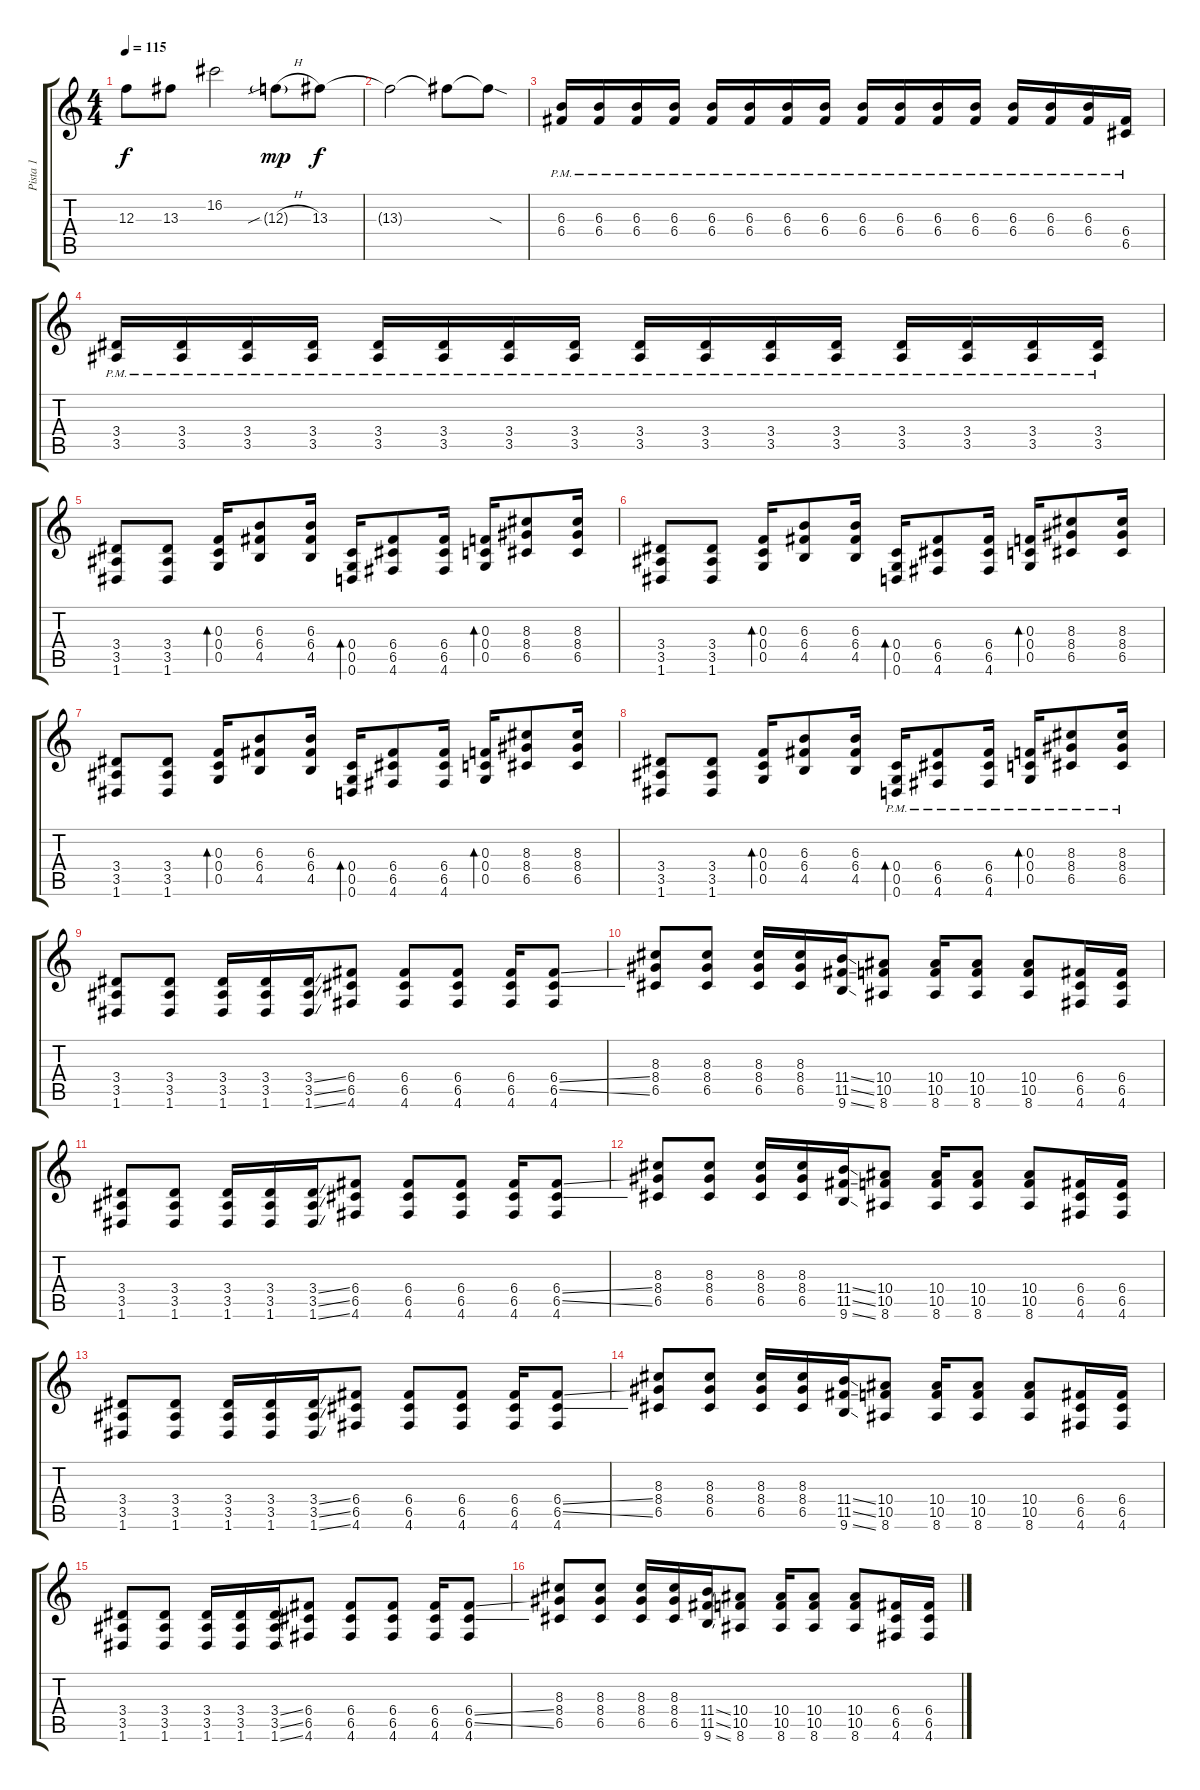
\track ("Pista 1" "Pista 1") {instrument overdrivenguitar}
\staff {score tabs}
\tuning (D4 A3 F3 C3 G2 D2) {hide}
\ts (4 4)
\tempo 115
\clef g2
\ks c
12.3.8{dy f} 13.3.8 16.2.2 12.3{sib h g}.8{dy mp} 13.3.8{dy f} |
13.3{t}.2 13.3{t}.8 13.3{sod t}.8 |
(6.3{pm} 6.4{pm}).16 (6.3{pm} 6.4{pm}).16 (6.3{pm} 6.4{pm}).16 (6.3{pm} 6.4{pm}).16 (6.3{pm} 6.4{pm}).16 (6.3{pm} 6.4{pm}).16 (6.3{pm} 6.4{pm}).16 (6.3{pm} 6.4{pm}).16 (6.3{pm} 6.4{pm}).16 (6.3{pm} 6.4{pm}).16 (6.3{pm} 6.4{pm}).16 (6.3{pm} 6.4{pm}).16 (6.3{pm} 6.4{pm}).16 (6.3{pm} 6.4{pm}).16 (6.3{pm} 6.4{pm}).16 (6.4{pm} 6.5{pm}).16 |
(3.4{pm} 3.5{pm}).16 (3.4{pm} 3.5{pm}).16 (3.4{pm} 3.5{pm}).16 (3.4{pm} 3.5{pm}).16 (3.4{pm} 3.5{pm}).16 (3.4{pm} 3.5{pm}).16 (3.4{pm} 3.5{pm}).16 (3.4{pm} 3.5{pm}).16 (3.4{pm} 3.5{pm}).16 (3.4{pm} 3.5{pm}).16 (3.4{pm} 3.5{pm}).16 (3.4{pm} 3.5{pm}).16 (3.4{pm} 3.5{pm}).16 (3.4{pm} 3.5{pm}).16 (3.4{pm} 3.5{pm}).16 (3.4{pm} 3.5{pm}).16 |
(3.4 3.5 1.6).8 (3.4 3.5 1.6).8 (0.3 0.4 0.5).16{bd 120} (6.3 6.4 4.5).8 (6.3 6.4 4.5).16 (0.4 0.5 0.6).16{bd 120} (6.4 6.5 4.6).8 (6.4 6.5 4.6).16 (0.3 0.4 0.5).16{bd 120} (8.3 8.4 6.5).8 (8.3 8.4 6.5).16 |
(3.4 3.5 1.6).8 (3.4 3.5 1.6).8 (0.3 0.4 0.5).16{bd 120} (6.3 6.4 4.5).8 (6.3 6.4 4.5).16 (0.4 0.5 0.6).16{bd 120} (6.4 6.5 4.6).8 (6.4 6.5 4.6).16 (0.3 0.4 0.5).16{bd 120} (8.3 8.4 6.5).8 (8.3 8.4 6.5).16 |
(3.4 3.5 1.6).8 (3.4 3.5 1.6).8 (0.3 0.4 0.5).16{bd 120} (6.3 6.4 4.5).8 (6.3 6.4 4.5).16 (0.4 0.5 0.6).16{bd 120} (6.4 6.5 4.6).8 (6.4 6.5 4.6).16 (0.3 0.4 0.5).16{bd 120} (8.3 8.4 6.5).8 (8.3 8.4 6.5).16 |
(3.4 3.5 1.6).8 (3.4 3.5 1.6).8 (0.3 0.4 0.5).16{bd 120} (6.3 6.4 4.5).8 (6.3 6.4 4.5).16 (0.4{pm} 0.5{pm} 0.6{pm}).16{bd 120} (6.4{pm} 6.5{pm} 4.6{pm}).8 (6.4{pm} 6.5{pm} 4.6{pm}).16 (0.3{pm} 0.4{pm} 0.5{pm}).16{bd 120} (8.3{pm} 8.4{pm} 6.5{pm}).8 (8.3{pm} 8.4{pm} 6.5{pm}).16 |
(3.4 3.5 1.6).8 (3.4 3.5 1.6).8 (3.4 3.5 1.6).16 (3.4 3.5 1.6).16 (3.4{ss} 3.5{ss} 1.6{ss}).16 (6.4 6.5 4.6).8 (6.4 6.5 4.6).8 (6.4 6.5 4.6).8 (6.4 6.5 4.6).16 (6.4{ss} 6.5{ss} 4.6).8 |
(8.3 8.4 6.5).8 (8.3 8.4 6.5).8 (8.3 8.4 6.5).16 (8.3 8.4 6.5).16 (11.4{ss} 11.5{ss} 9.6{ss}).16 (10.4 10.5 8.6).8 (10.4 10.5 8.6).16 (10.4 10.5 8.6).8 (10.4 10.5 8.6).8 (6.4 6.5 4.6).16 (6.4 6.5 4.6).16 |
(3.4 3.5 1.6).8 (3.4 3.5 1.6).8 (3.4 3.5 1.6).16 (3.4 3.5 1.6).16 (3.4{ss} 3.5{ss} 1.6{ss}).16 (6.4 6.5 4.6).8 (6.4 6.5 4.6).8 (6.4 6.5 4.6).8 (6.4 6.5 4.6).16 (6.4{ss} 6.5{ss} 4.6).8 |
(8.3 8.4 6.5).8 (8.3 8.4 6.5).8 (8.3 8.4 6.5).16 (8.3 8.4 6.5).16 (11.4{ss} 11.5{ss} 9.6{ss}).16 (10.4 10.5 8.6).8 (10.4 10.5 8.6).16 (10.4 10.5 8.6).8 (10.4 10.5 8.6).8 (6.4 6.5 4.6).16 (6.4 6.5 4.6).16 |
(3.4 3.5 1.6).8 (3.4 3.5 1.6).8 (3.4 3.5 1.6).16 (3.4 3.5 1.6).16 (3.4{ss} 3.5{ss} 1.6{ss}).16 (6.4 6.5 4.6).8 (6.4 6.5 4.6).8 (6.4 6.5 4.6).8 (6.4 6.5 4.6).16 (6.4{ss} 6.5{ss} 4.6).8 |
(8.3 8.4 6.5).8 (8.3 8.4 6.5).8 (8.3 8.4 6.5).16 (8.3 8.4 6.5).16 (11.4{ss} 11.5{ss} 9.6{ss}).16 (10.4 10.5 8.6).8 (10.4 10.5 8.6).16 (10.4 10.5 8.6).8 (10.4 10.5 8.6).8 (6.4 6.5 4.6).16 (6.4 6.5 4.6).16 |
(3.4 3.5 1.6).8 (3.4 3.5 1.6).8 (3.4 3.5 1.6).16 (3.4 3.5 1.6).16 (3.4{ss} 3.5{ss} 1.6{ss}).16 (6.4 6.5 4.6).8 (6.4 6.5 4.6).8 (6.4 6.5 4.6).8 (6.4 6.5 4.6).16 (6.4{ss} 6.5{ss} 4.6).8 |
(8.3 8.4 6.5).8 (8.3 8.4 6.5).8 (8.3 8.4 6.5).16 (8.3 8.4 6.5).16 (11.4{ss} 11.5{ss} 9.6{ss}).16 (10.4 10.5 8.6).8 (10.4 10.5 8.6).16 (10.4 10.5 8.6).8 (10.4 10.5 8.6).8 (6.4 6.5 4.6).16 (6.4 6.5 4.6).16
